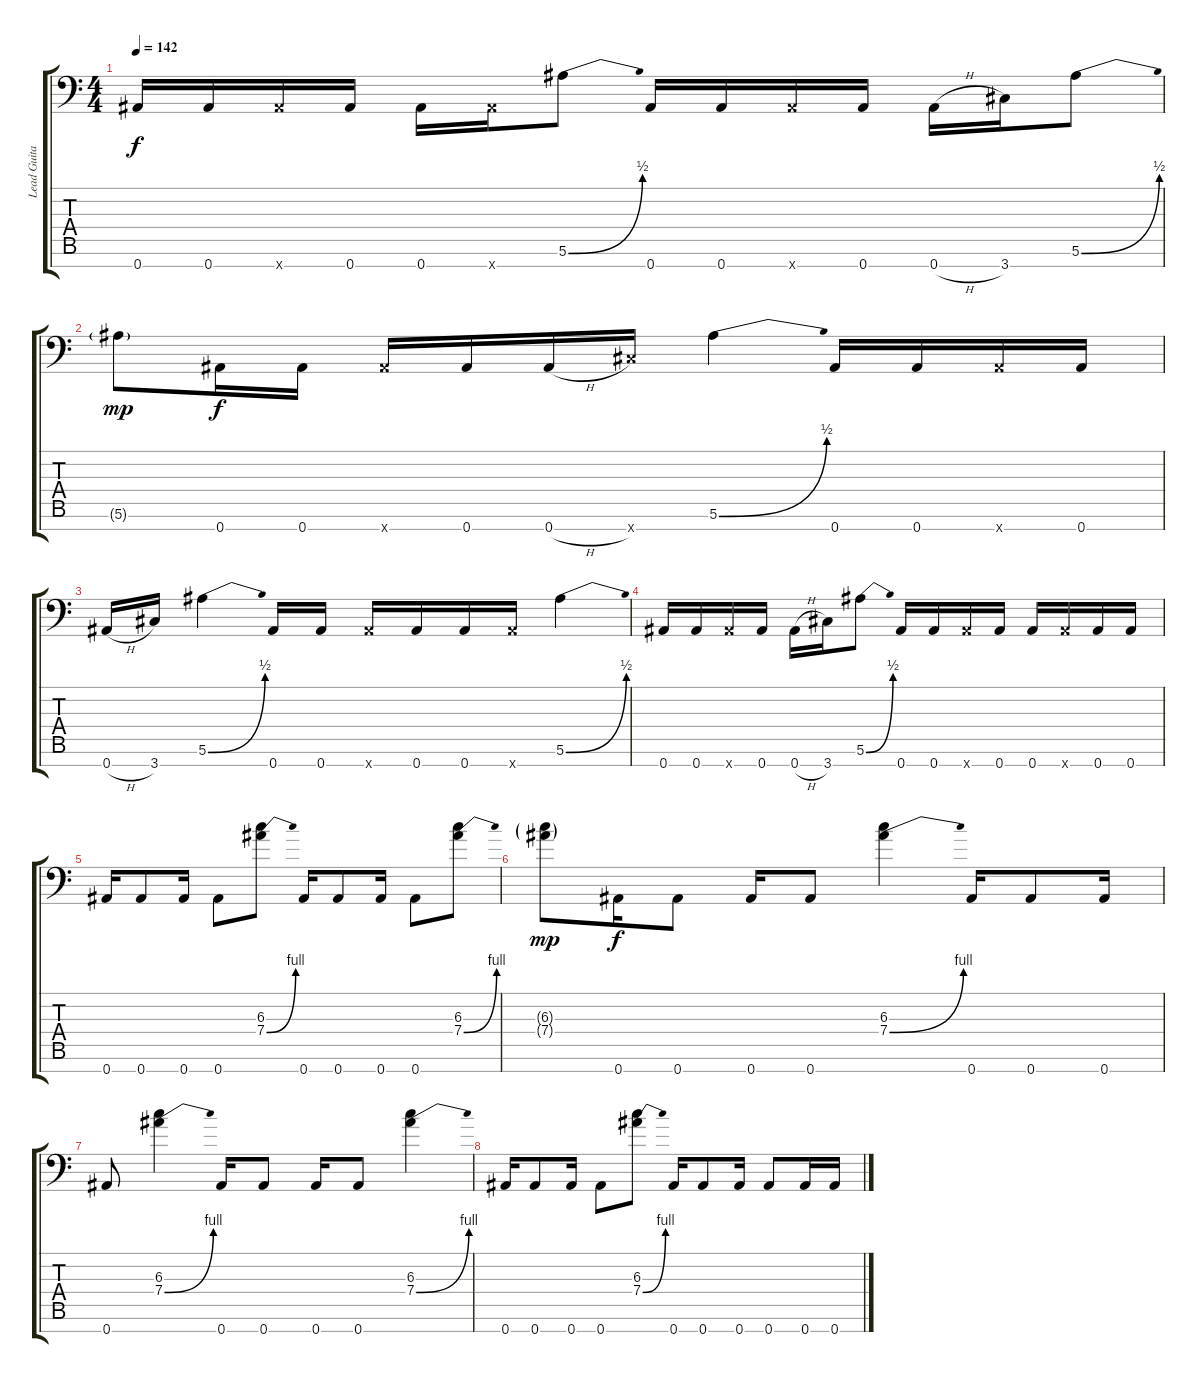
\track ("Lead Guitar" "Lead Guita") {instrument overdrivenguitar}
\staff {score tabs}
\tuning (Eb4 Bb3 Gb3 Eb3 Bb2 F2 Bb1) {hide}
\ts (4 4)
\tempo 142
\clef f4
\ks c
0.7.16{dy f} 0.7.16 0.7{x}.16 0.7.16 0.7.16 0.7{x}.16 5.6{be (bend 0 0 60 2)}.8 0.7.16 0.7.16 0.7{x}.16 0.7.16 0.7{h}.16 3.7.16 5.6{be (bend 0 0 60 2)}.8 |
5.6{g}.8{dy mp} 0.7.16{dy f} 0.7.16 0.7{x}.16 0.7.16 0.7{h}.16 3.7{x}.16 5.6{be (bend 0 0 60 2)}.4 0.7.16 0.7.16 0.7{x}.16 0.7.16 |
0.7{h}.16 3.7.16 5.6{be (bend 0 0 60 2)}.4 0.7.16 0.7.16 0.7{x}.16 0.7.16 0.7.16 0.7{x}.16 5.6{be (bend 0 0 60 2)}.4 |
0.7.16 0.7.16 0.7{x}.16 0.7.16 0.7{h}.16 3.7.16 5.6{be (bend 0 0 60 2)}.8 0.7.16 0.7.16 0.7{x}.16 0.7.16 0.7.16 0.7{x}.16 0.7.16 0.7.16 |
0.7.16 0.7.8 0.7.16 0.7.8 (6.3 7.4{be (bend 0 0 60 4)}).8 0.7.16 0.7.8 0.7.16 0.7.8 (6.3 7.4{be (bend 0 0 60 4)}).8 |
(6.3{g} 7.4{g}).8{dy mp} 0.7.16{dy f} 0.7.8 0.7.16 0.7.8 (6.3 7.4{be (bend 0 0 60 4)}).4 0.7.16 0.7.8 0.7.16 |
0.7.8 (6.3 7.4{be (bend 0 0 60 4)}).4 0.7.16 0.7.8 0.7.16 0.7.8 (6.3 7.4{be (bend 0 0 60 4)}).4 |
0.7.16 0.7.8 0.7.16 0.7.8 (6.3 7.4{be (bend 0 0 60 4)}).8 0.7.16 0.7.8 0.7.16 0.7.8 0.7.16 0.7.16
